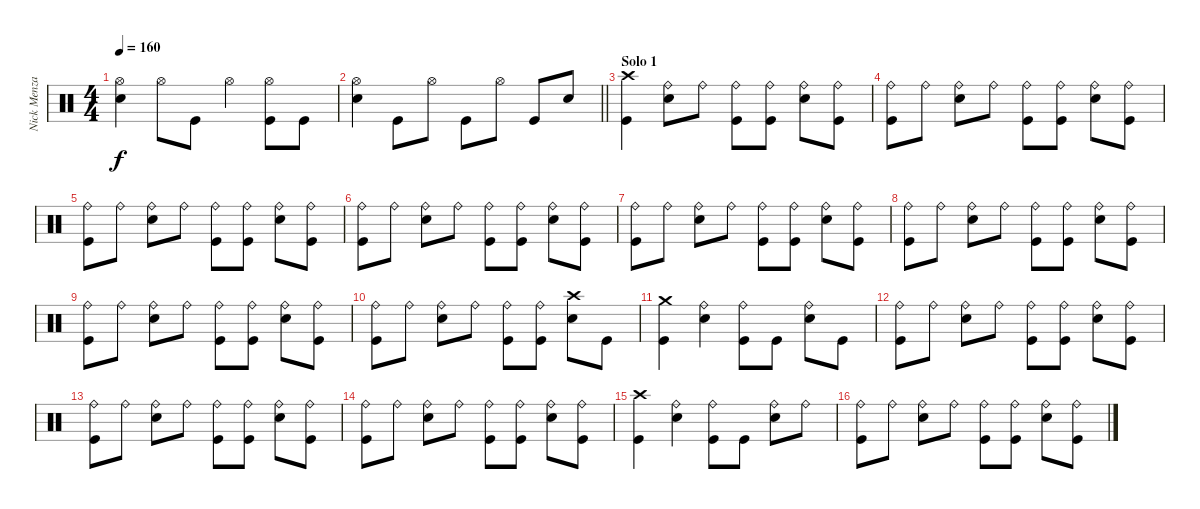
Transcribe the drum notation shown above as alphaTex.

\track ("Nick Menza" "Nick Menza") {instrument percussion}
\staff {score}
\articulation defaults
\ts (4 4)
\tempo 160
\clef neutral
\ks c
("Hi-Hat (open)" "Snare (hit) 2").4{dy f} "Hi-Hat (open)".8 "Kick (hit)".8 "Hi-Hat (open)".4 ("Hi-Hat (open)" "Kick (hit)").8 "Kick (hit)".8 |
\barLineRight lightlight
("Hi-Hat (open)" "Snare (hit) 2").4 "Kick (hit)".8 "Hi-Hat (open)".8 "Kick (hit)".8 "Hi-Hat (open)".8 "Kick (hit)".8 "Snare (hit) 2".8 |
\section ("" "Solo 1")
("Crash high (hit)" "Kick (hit)").4 ("Ride (bell)" "Snare (hit) 2").8 "Ride (bell)".8 ("Ride (bell)" "Kick (hit)").8 ("Ride (bell)" "Kick (hit)").8 ("Ride (bell)" "Snare (hit) 2").8 ("Ride (bell)" "Kick (hit)").8 |
("Ride (bell)" "Kick (hit)").8 "Ride (bell)".8 ("Ride (bell)" "Snare (hit) 2").8 "Ride (bell)".8 ("Ride (bell)" "Kick (hit)").8 ("Ride (bell)" "Kick (hit)").8 ("Ride (bell)" "Snare (hit) 2").8 ("Ride (bell)" "Kick (hit)").8 |
("Ride (bell)" "Kick (hit)").8 "Ride (bell)".8 ("Ride (bell)" "Snare (hit) 2").8 "Ride (bell)".8 ("Ride (bell)" "Kick (hit)").8 ("Ride (bell)" "Kick (hit)").8 ("Ride (bell)" "Snare (hit) 2").8 ("Ride (bell)" "Kick (hit)").8 |
("Ride (bell)" "Kick (hit)").8 "Ride (bell)".8 ("Ride (bell)" "Snare (hit) 2").8 "Ride (bell)".8 ("Ride (bell)" "Kick (hit)").8 ("Ride (bell)" "Kick (hit)").8 ("Ride (bell)" "Snare (hit) 2").8 ("Ride (bell)" "Kick (hit)").8 |
("Ride (bell)" "Kick (hit)").8 "Ride (bell)".8 ("Ride (bell)" "Snare (hit) 2").8 "Ride (bell)".8 ("Ride (bell)" "Kick (hit)").8 ("Ride (bell)" "Kick (hit)").8 ("Ride (bell)" "Snare (hit) 2").8 ("Ride (bell)" "Kick (hit)").8 |
("Ride (bell)" "Kick (hit)").8 "Ride (bell)".8 ("Ride (bell)" "Snare (hit) 2").8 "Ride (bell)".8 ("Ride (bell)" "Kick (hit)").8 ("Ride (bell)" "Kick (hit)").8 ("Ride (bell)" "Snare (hit) 2").8 ("Ride (bell)" "Kick (hit)").8 |
("Ride (bell)" "Kick (hit)").8 "Ride (bell)".8 ("Ride (bell)" "Snare (hit) 2").8 "Ride (bell)".8 ("Ride (bell)" "Kick (hit)").8 ("Ride (bell)" "Kick (hit)").8 ("Ride (bell)" "Snare (hit) 2").8 ("Ride (bell)" "Kick (hit)").8 |
("Ride (bell)" "Kick (hit)").8 "Ride (bell)".8 ("Ride (bell)" "Snare (hit) 2").8 "Ride (bell)".8 ("Ride (bell)" "Kick (hit)").8 ("Ride (bell)" "Kick (hit)").8 ("Crash high (hit)" "Snare (hit) 2").8 "Kick (hit)".8 |
("Crash medium (hit)" "Kick (hit)").4 ("Ride (bell)" "Snare (hit) 2").4 ("Ride (bell)" "Kick (hit)").8 "Kick (hit)".8 ("Ride (bell)" "Snare (hit) 2").8 "Kick (hit)".8 |
("Ride (bell)" "Kick (hit)").8 "Ride (bell)".8 ("Ride (bell)" "Snare (hit) 2").8 "Ride (bell)".8 ("Ride (bell)" "Kick (hit)").8 ("Ride (bell)" "Kick (hit)").8 ("Ride (bell)" "Snare (hit) 2").8 ("Ride (bell)" "Kick (hit)").8 |
("Ride (bell)" "Kick (hit)").8 "Ride (bell)".8 ("Ride (bell)" "Snare (hit) 2").8 "Ride (bell)".8 ("Ride (bell)" "Kick (hit)").8 ("Ride (bell)" "Kick (hit)").8 ("Ride (bell)" "Snare (hit) 2").8 ("Ride (bell)" "Kick (hit)").8 |
("Ride (bell)" "Kick (hit)").8 "Ride (bell)".8 ("Ride (bell)" "Snare (hit) 2").8 "Ride (bell)".8 ("Ride (bell)" "Kick (hit)").8 ("Ride (bell)" "Kick (hit)").8 ("Ride (bell)" "Snare (hit) 2").8 ("Ride (bell)" "Kick (hit)").8 |
("Crash high (hit)" "Kick (hit)").4 ("Ride (bell)" "Snare (hit) 2").4 ("Ride (bell)" "Kick (hit)").8 "Kick (hit)".8 ("Ride (bell)" "Snare (hit) 2").8 "Ride (bell)".8 |
("Ride (bell)" "Kick (hit)").8 "Ride (bell)".8 ("Ride (bell)" "Snare (hit) 2").8 "Ride (bell)".8 ("Ride (bell)" "Kick (hit)").8 ("Ride (bell)" "Kick (hit)").8 ("Ride (bell)" "Snare (hit) 2").8 ("Ride (bell)" "Kick (hit)").8
